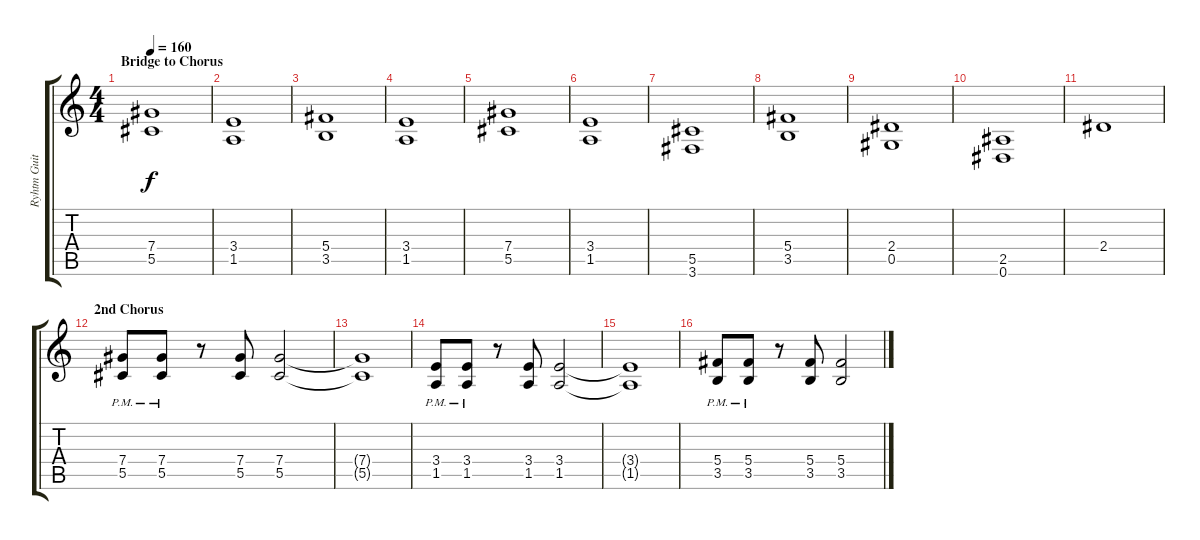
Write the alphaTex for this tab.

\track ("Ryhtm Guitar (Eduardo Kawanaka)" "Ryhtm Guit") {instrument overdrivenguitar}
\staff {score tabs}
\tuning (Eb4 Bb3 Gb3 Db3 Ab2 Eb2) {hide}
\ts (4 4)
\section ("" "Bridge to Chorus")
\tempo 160
\clef g2
\ks c
(7.4 5.5).1{dy f} |
(3.4 1.5).1 |
(5.4 3.5).1 |
(3.4 1.5).1 |
(7.4 5.5).1 |
(3.4 1.5).1 |
(5.5 3.6).1 |
(5.4 3.5).1 |
(2.4 0.5).1 |
(2.5 0.6).1 |
2.4.1 |
\section ("" "2nd Chorus")
(7.4 5.5{pm}).8 (7.4 5.5{pm}).8 r.8 (7.4 5.5).8 (7.4 5.5).2 |
(7.4{t} 5.5{t}).1 |
(3.4 1.5{pm}).8 (3.4 1.5{pm}).8 r.8 (3.4 1.5).8 (3.4 1.5).2 |
(3.4{t} 1.5{t}).1 |
(5.4 3.5{pm}).8 (5.4 3.5{pm}).8 r.8 (5.4 3.5).8 (5.4 3.5).2
